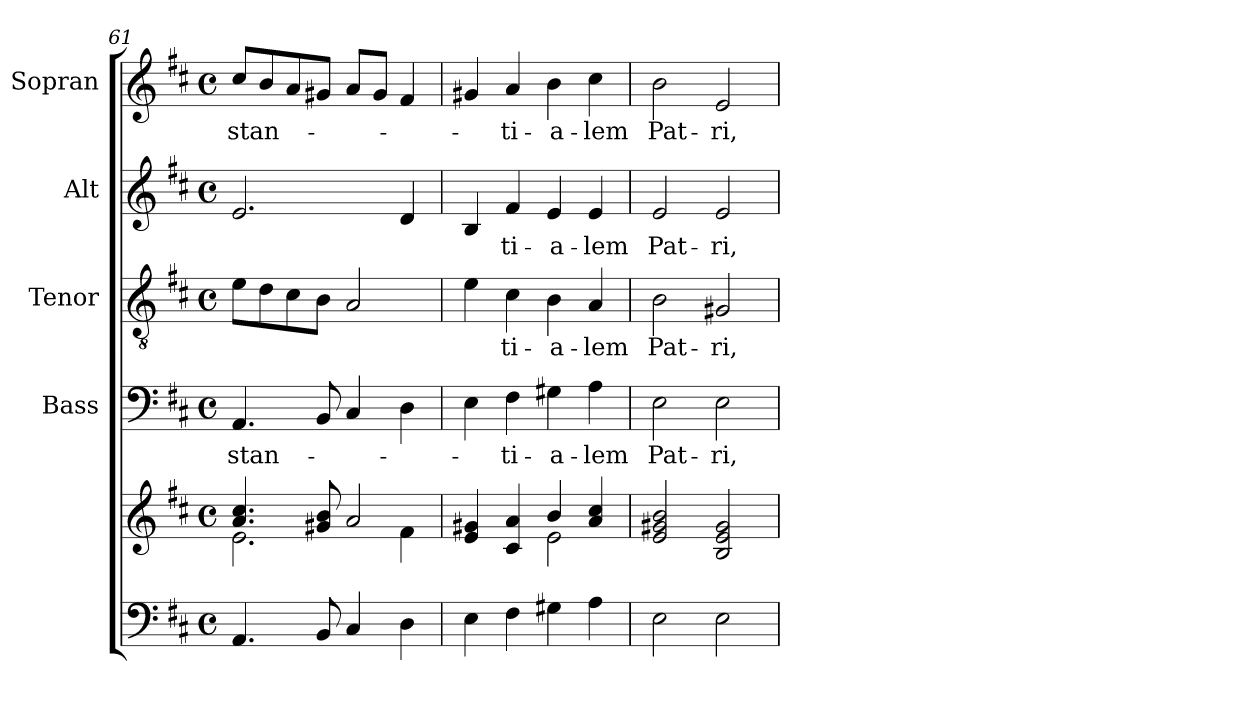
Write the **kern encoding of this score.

**kern	**kern	**kern	**text	**kern	**text	**kern	**text	**kern	**text
*part5	*part5	*part4	*part4	*part3	*part3	*part2	*part2	*part1	*part1
*staff6	*staff5	*staff4	*staff4	*staff3	*staff3	*staff2	*staff2	*staff1	*staff1
*	*	*I"Bass	*	*I"Tenor	*	*I"Alt	*	*I"Sopran	*
*	*	*I'B.	*	*I'T.	*	*I'A.	*	*I'S.	*
*clefF4	*clefG2	*clefF4	*	*clefGv2	*	*clefG2	*	*clefG2	*
*k[f#c#]	*k[f#c#]	*k[f#c#]	*	*k[f#c#]	*	*k[f#c#]	*	*k[f#c#]	*
*D:	*D:	*D:	*	*D:	*	*D:	*	*D:	*
*M4/4	*M4/4	*M4/4	*	*M4/4	*	*M4/4	*	*M4/4	*
*met(c)	*met(c)	*met(c)	*	*met(c)	*	*met(c)	*	*met(c)	*
=61	=61	=61	=61	=61	=61	=61	=61	=61	=61
*	*^	*	*	*	*	*	*	*	*
!	!	!	!	!LO:LY:b	!	!	!	!	!	!LO:LY:b
4.AA/	4.a/ 4.cc#/	2.e\	4.AA/	-stan-	8e\L	.	2.e/	.	8cc#/L	-stan-
.	.	.	.	.	8d\	.	.	.	8b/	.
.	.	.	.	.	8c#\	.	.	.	8a/	.
8BB/	8g#X/ 8b/	.	8BB/	.	8B\J	.	.	.	8g#X/J	.
4C#/	2a/	.	4C#/	.	2A/	.	.	.	8a/L	.
.	.	.	.	.	.	.	.	.	8g#/J	.
4D\	.	4f#\	4D\	.	.	.	4d/	.	4f#/	.
=62	=62	=62	=62	=62	=62	=62	=62	=62	=62	=62
4E\	4e/ 4g#X/	2ryy	4E\	.	4e\	.	4B/	.	4g#X/	.
!	!	!	!	!LO:LY:b	!	!LO:LY:b	!	!LO:LY:b	!	!LO:LY:b
4F#\	4c#/ 4a/	.	4F#\	-ti-	4c#\	-ti-	4f#/	-ti-	4a/	-ti-
!	!	!	!	!LO:LY:b	!	!LO:LY:b	!	!LO:LY:b	!	!LO:LY:b
4G#X\	4b/	2e\	4G#X\	-a-	4B\	-a-	4e/	-a-	4b\	-a-
!	!	!	!	!LO:LY:b	!	!LO:LY:b	!	!LO:LY:b	!	!LO:LY:b
4A\	4a/ 4cc#/	.	4A\	-lem	4A/	-lem	4e/	-lem	4cc#\	-lem
*	*v	*v	*	*	*	*	*	*	*	*
=63	=63	=63	=63	=63	=63	=63	=63	=63	=63
!	!	!	!LO:LY:b	!	!LO:LY:b	!	!LO:LY:b	!	!LO:LY:b
2E\	2e/ 2g#X/ 2b/	2E\	Pat-	2B\	Pat-	2e/	Pat-	2b\	Pat-
!	!	!	!LO:LY:b	!	!LO:LY:b	!	!LO:LY:b	!	!LO:LY:b
2E\	2B/ 2e/ 2g#/	2E\	-ri,	2G#X/	-ri,	2e/	-ri,	2e/	-ri,
=	=	=	=	=	=	=	=	=	=
*-	*-	*-	*-	*-	*-	*-	*-	*-	*-
